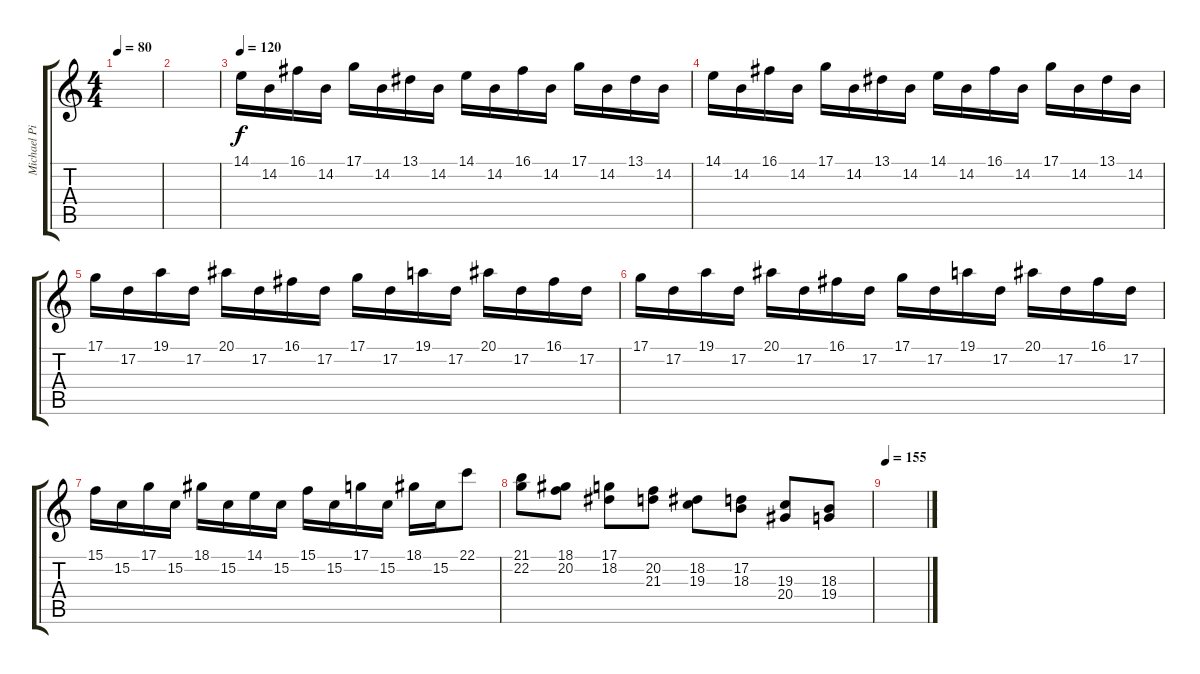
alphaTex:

\track ("Michael Pinnella - MUSICBOX" "Michael Pi") {instrument musicbox}
\staff {score tabs}
\tuning (D4 A3 F3 C3 G2 D2) {hide}
\ts (4 4)
\tempo 80
\clef g2
\ks c
|
|
\tempo 120
14.1.16 14.2.16 16.1.16 14.2.16 17.1.16 14.2.16 13.1.16 14.2.16 14.1.16 14.2.16 16.1.16 14.2.16 17.1.16 14.2.16 13.1.16 14.2.16 |
14.1.16 14.2.16 16.1.16 14.2.16 17.1.16 14.2.16 13.1.16 14.2.16 14.1.16 14.2.16 16.1.16 14.2.16 17.1.16 14.2.16 13.1.16 14.2.16 |
17.1.16 17.2.16 19.1.16 17.2.16 20.1.16 17.2.16 16.1.16 17.2.16 17.1.16 17.2.16 19.1.16 17.2.16 20.1.16 17.2.16 16.1.16 17.2.16 |
17.1.16 17.2.16 19.1.16 17.2.16 20.1.16 17.2.16 16.1.16 17.2.16 17.1.16 17.2.16 19.1.16 17.2.16 20.1.16 17.2.16 16.1.16 17.2.16 |
15.1.16 15.2.16 17.1.16 15.2.16 18.1.16 15.2.16 14.1.16 15.2.16 15.1.16 15.2.16 17.1.16 15.2.16 18.1.16 15.2.16 22.1.8 |
(21.1 22.2).8 (18.1 20.2).8 (17.1 18.2).8 (20.2 21.3).8 (18.2 19.3).8 (17.2 18.3).8 (19.3 20.4).8 (18.3 19.4).8 |
\tempo 155
